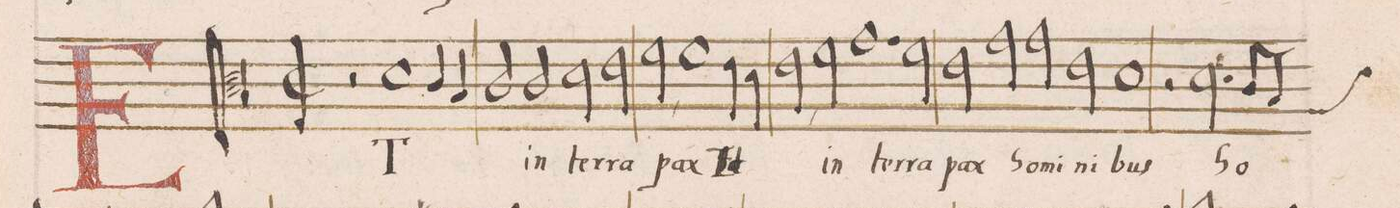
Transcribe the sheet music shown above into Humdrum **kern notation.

**kern	**text
*I"DISCANTVS	*
*clefC3	*
*k[]	*
*met(C|)	*
*M2/1	*
2r	.
1d	Et
4c/	.
4B/	.
=2-	=2-
2c/	.
2c/	in
*2\right	*
2d\	ter-
2e\	-ra
=3-	=3-
2f,<\	pax
1f	Et
4e\	.
4d\	.
=4-	=4-
2e,<\	.
2f\	in
1.g	ter-
=5-	=5-
2f\	-ra
2e\	pax
2g\	ho-
=6-	=6-
2g\	-mi-
2e\	-ni-
1d	-bus
=7-	=7-
2r	.
2.d\	ho-
8c/L	.
8B/J	.
*custos:A	*
*-	*-
